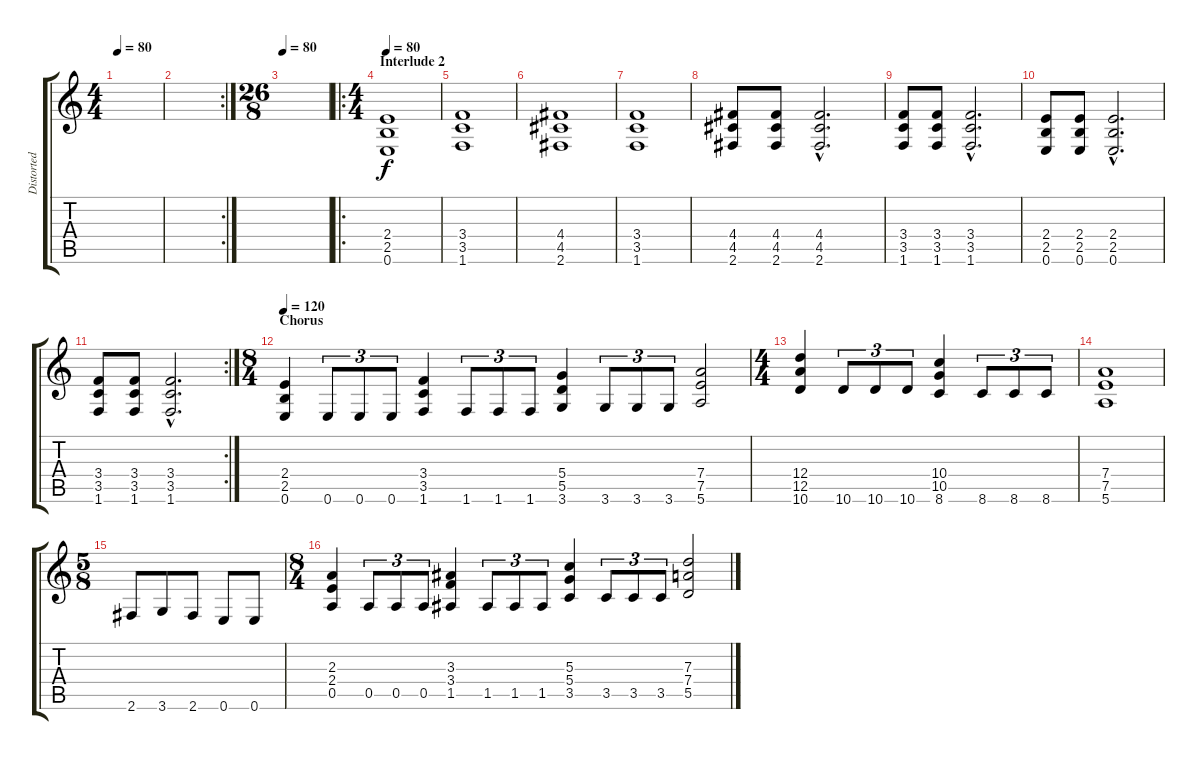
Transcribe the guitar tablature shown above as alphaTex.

\track ("Distorted Rhytm" "Distorted ") {instrument distortionguitar}
\staff {score tabs}
\tuning (E4 B3 G3 D3 A2 E2) {hide}
\ts (4 4)
\tempo 80
\clef g2
\ks c
|
\rc 2
|
\ts (26 8)
\tempo 80
|
\ro
\ts (4 4)
\section ("" "Interlude 2")
\tempo 80
(2.4 2.5 0.6).1 |
(3.4 3.5 1.6).1 |
(4.4 4.5 2.6).1 |
(3.4 3.5 1.6).1 |
(4.4 4.5 2.6).8 (4.4 4.5 2.6).8 (4.4{hac} 4.5{hac} 2.6{hac}).2{d} |
(3.4 3.5 1.6).8 (3.4 3.5 1.6).8 (3.4{hac} 3.5{hac} 1.6{hac}).2{d} |
(2.4 2.5 0.6).8 (2.4 2.5 0.6).8 (2.4{hac} 2.5{hac} 0.6{hac}).2{d} |
\rc 2
(3.4 3.5 1.6).8 (3.4 3.5 1.6).8 (3.4{hac} 3.5{hac} 1.6{hac}).2{d} |
\ts (8 4)
\section ("" "Chorus")
\tempo 120
(2.4 2.5 0.6).4 0.6.8{tu (3 2)} 0.6.8{tu (3 2)} 0.6.8{tu (3 2)} (3.4 3.5 1.6).4 1.6.8{tu (3 2)} 1.6.8{tu (3 2)} 1.6.8{tu (3 2)} (5.4 5.5 3.6).4 3.6.8{tu (3 2)} 3.6.8{tu (3 2)} 3.6.8{tu (3 2)} (7.4 7.5 5.6).2 |
\ts (4 4)
(12.4 12.5 10.6).4 10.6.8{tu (3 2)} 10.6.8{tu (3 2)} 10.6.8{tu (3 2)} (10.4 10.5 8.6).4 8.6.8{tu (3 2)} 8.6.8{tu (3 2)} 8.6.8{tu (3 2)} |
(7.4 7.5 5.6).1 |
\ts (5 8)
2.6.8 3.6.8 2.6.8 0.6.8 0.6.8 |
\ts (8 4)
(2.3 2.4 0.5).4 0.5.8{tu (3 2)} 0.5.8{tu (3 2)} 0.5.8{tu (3 2)} (3.3 3.4 1.5).4 1.5.8{tu (3 2)} 1.5.8{tu (3 2)} 1.5.8{tu (3 2)} (5.3 5.4 3.5).4 3.5.8{tu (3 2)} 3.5.8{tu (3 2)} 3.5.8{tu (3 2)} (7.3 7.4 5.5).2
